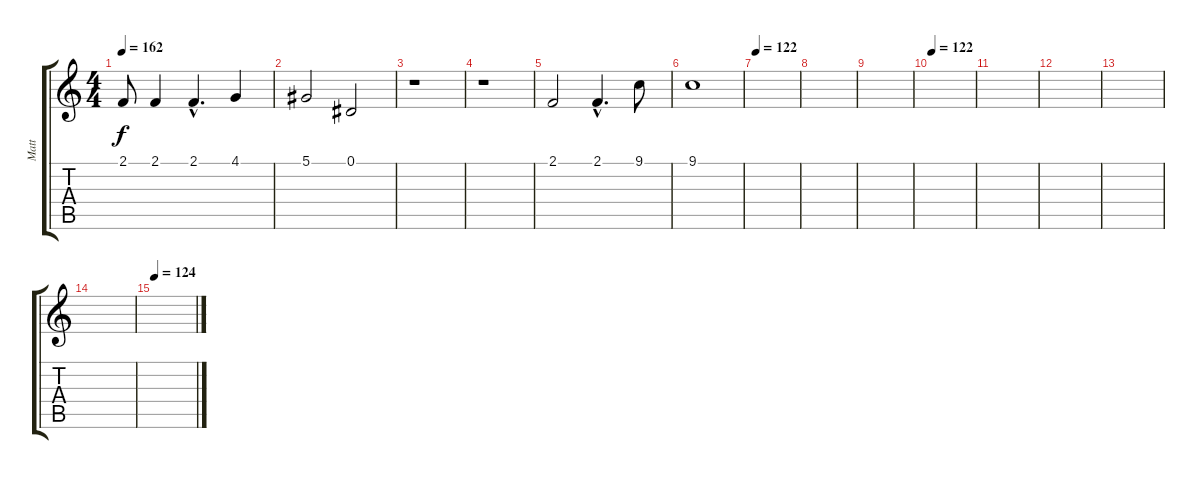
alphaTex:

\track ("Matt" "Matt") {instrument lead1square}
\staff {score tabs}
\tuning (Eb4 Bb3 Gb3 Db3 Ab2 Eb2) {hide}
\ts (4 4)
\tempo 162
\clef g2
\ks c
2.1.8{dy f} 2.1.4 2.1{hac}.4{d} 4.1.4 |
5.1.2 0.1.2 |
r.1 |
r.1 |
2.1.2 2.1{hac}.4{d} 9.1.8 |
9.1.1 |
\tempo 122
|
|
|
\tempo 122
|
|
|
|
|
\tempo 124
